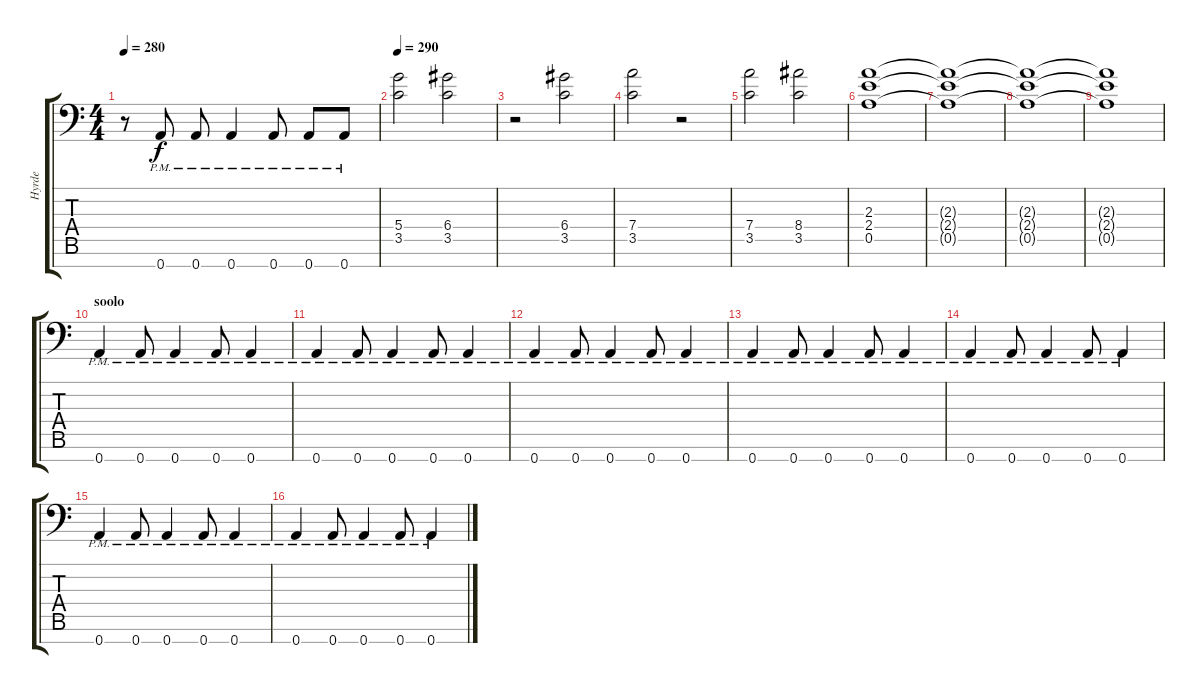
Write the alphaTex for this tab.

\track ("Hyrde" "Hyrde") {instrument distortionguitar}
\staff {score tabs}
\tuning (E4 B3 G3 D3 A2 D2 A1) {hide}
\ts (4 4)
\tempo 280
\clef f4
\ks c
r.8{dy f} 0.7{pm}.8 0.7{pm}.8 0.7{pm}.4 0.7{pm}.8 0.7{pm}.8 0.7{pm}.8 |
\tempo 290
(5.4 3.5).2 (6.4 3.5).2 |
r.2 (6.4 3.5).2 |
(7.4 3.5).2 r.2 |
(7.4 3.5).2 (8.4 3.5).2 |
(2.3 2.4 0.5).1 |
(2.3{t} 2.4{t} 0.5{t}).1 |
(2.3{t} 2.4{t} 0.5{t}).1 |
(2.3{t} 2.4{t} 0.5{t}).1 |
\section ("" "soolo")
0.7{pm}.4 0.7{pm}.8 0.7{pm}.4 0.7{pm}.8 0.7{pm}.4 |
0.7{pm}.4 0.7{pm}.8 0.7{pm}.4 0.7{pm}.8 0.7{pm}.4 |
0.7{pm}.4 0.7{pm}.8 0.7{pm}.4 0.7{pm}.8 0.7{pm}.4 |
0.7{pm}.4 0.7{pm}.8 0.7{pm}.4 0.7{pm}.8 0.7{pm}.4 |
0.7{pm}.4 0.7{pm}.8 0.7{pm}.4 0.7{pm}.8 0.7{pm}.4 |
0.7{pm}.4 0.7{pm}.8 0.7{pm}.4 0.7{pm}.8 0.7{pm}.4 |
0.7{pm}.4 0.7{pm}.8 0.7{pm}.4 0.7{pm}.8 0.7{pm}.4
